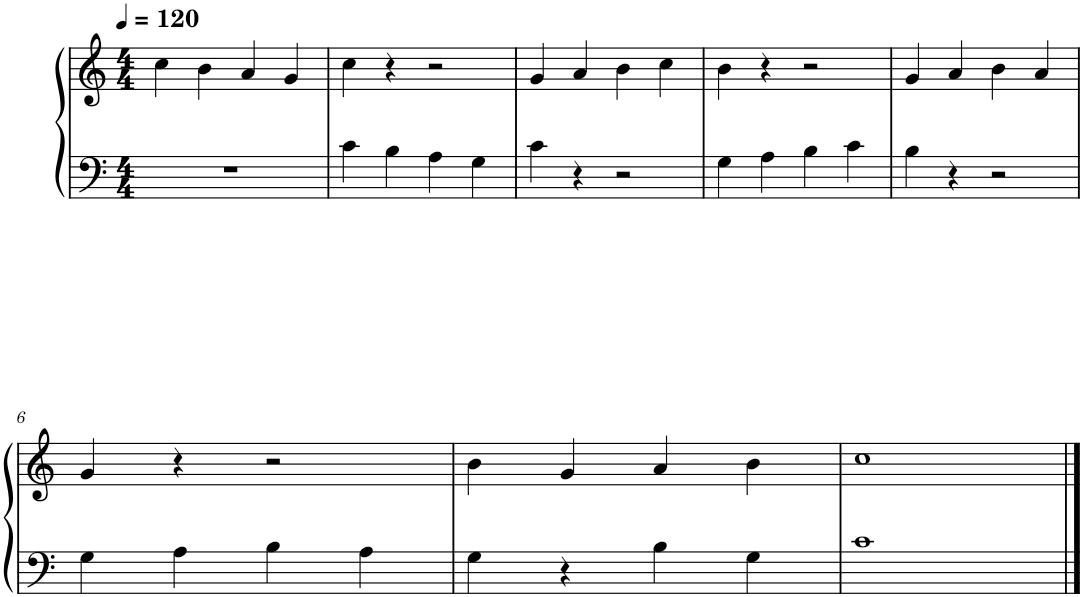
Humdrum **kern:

**kern	**kern
*part1	*part1
*staff2	*staff1
*I"Piano	*
*I'Pno.	*
*clefF4	*clefG2
*k[]	*k[]
*M4/4	*M4/4
*MM120	*MM120
=1	=1
1r	4cc\
.	4b\
.	4a/
.	4g/
=2	=2
4c\	4cc\
4B\	4r
4A\	2r
4G\	.
=3	=3
4c\	4g/
4r	4a/
2r	4b\
.	4cc\
=4	=4
4G\	4b\
4A\	4r
4B\	2r
4c\	.
=5	=5
4B\	4g/
4r	4a/
2r	4b\
.	4a/
!!LO:LB:g=z
=6	=6
4G\	4g/
4A\	4r
4B\	2r
4A\	.
=7	=7
4G\	4b\
4r	4g/
4B\	4a/
4G\	4b\
=8	=8
1c	1cc
==	==
*-	*-
